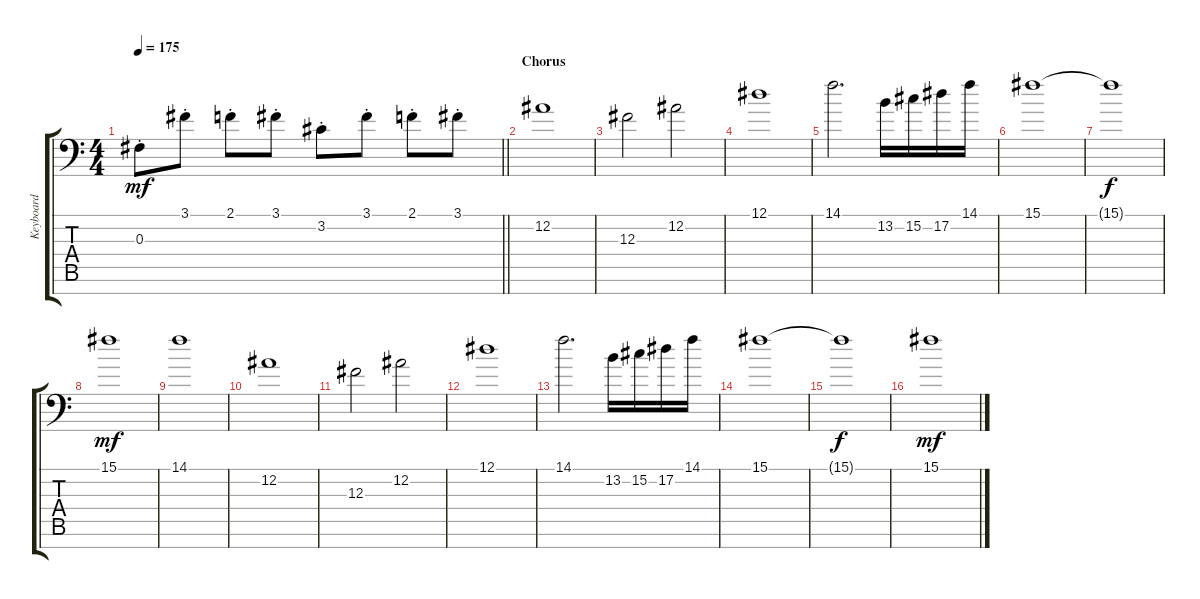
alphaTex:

\track ("Keyboard" "Keyboard") {instrument electricgrandpiano}
\staff {score tabs}
\tuning (Eb4 Bb3 Gb3 Db3 Ab2 Eb2 Bb1) {hide}
\ts (4 4)
\tempo 175
\clef f4
\barLineRight lightlight
\ks c
0.3{st}.8{dy mf} 3.1{st}.8 2.1{st}.8 3.1{st}.8 3.2{st}.8 3.1{st}.8 2.1{st}.8 3.1{st}.8 |
\section ("" "Chorus")
12.2.1 |
12.3.2 12.2.2 |
12.1.1 |
14.1.2{d} 13.2.16 15.2.16 17.2.16 14.1.16 |
15.1.1 |
15.1{t}.1{dy f} |
15.1.1{dy mf} |
14.1.1 |
12.2.1 |
12.3.2 12.2.2 |
12.1.1 |
14.1.2{d} 13.2.16 15.2.16 17.2.16 14.1.16 |
15.1.1 |
15.1{t}.1{dy f} |
15.1.1{dy mf}
